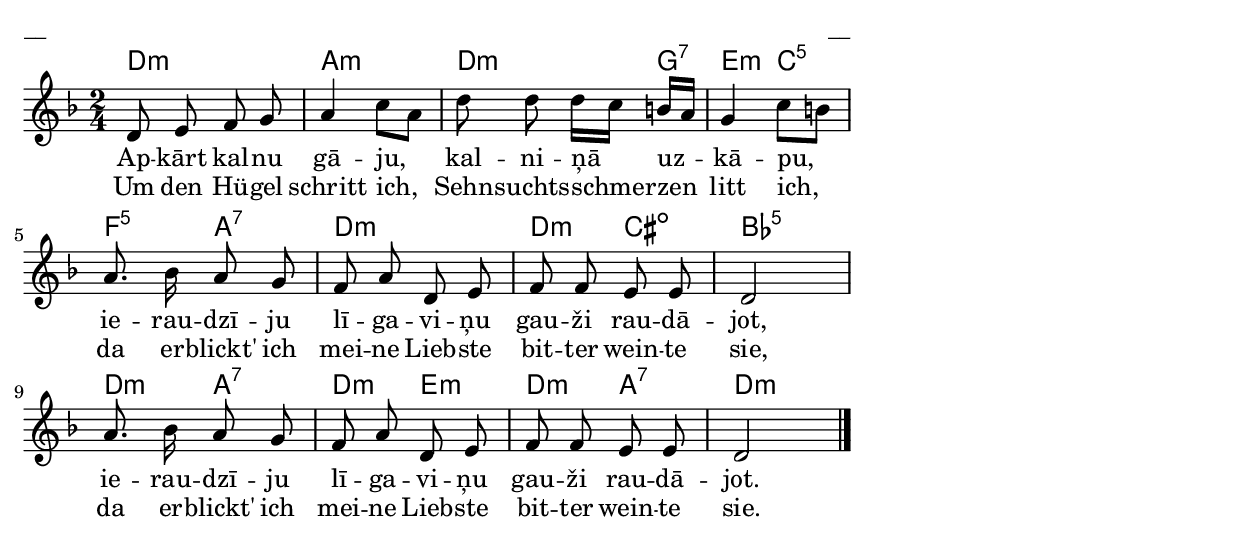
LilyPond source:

\version "2.13.16" 
%\header {
% title = "Apkārt kalnu gāju"
%}
% Vītols, 100 latviešu tautas dziesmas
\paper {
line-width = 14\cm
left-margin = 0.4\cm
between-system-padding = 0.3\cm
between-system-space = 0.3\cm
}
\layout {
indent = #0
ragged-last = ##f
}

voiceA = \relative c' {
\clef "treble"
\key d \minor
\time 2/4
d8 e f g | a4 c8[ a] | d8 d d16[ c] b[ a] | g4 c8[ b] |
a8. bes16 a8 g | f8 a d, e | f8 f e e | d2 |
a'8. bes16 a8 g | f8 a d, e | f8 f e e | d2
\bar "|."  
}


lyricAA = \lyricmode {
Ap -- kārt kal -- nu gā -- ju, kal -- ni -- ņā uz -- kā -- pu, 
ie -- rau -- dzī -- ju lī -- ga -- vi -- ņu gau -- ži rau -- dā -- jot,
ie -- rau -- dzī -- ju lī -- ga -- vi -- ņu gau -- ži rau -- dā -- jot. 
}

lyricAB = \lyricmode {
Um den Hü -- gel schritt ich, Sehn -- suchts -- schmer -- zen litt ich, 
da er -- blickt' ich mei -- ne Lieb -- ste bit -- ter wein -- te sie, 
da er -- blickt' ich mei -- ne Lieb -- ste bit -- ter wein -- te sie. 
}

chordsA = \chordmode {
d2:m | a2:m | d4.:m g8:7 | e4:m c4:5 | f4:5 a4:7 | d2:m |
d4:m cis4:dim | bes2:5 | d4:m a4:7 | d4:m e4:m | d4:m a4:7 | d2:m
}



fullScore = <<
\new ChordNames { \chordsA }
\new Staff {
<<
\new Voice = "voiceA" { \oneVoice \autoBeamOff \voiceA }
\lyricsto "voiceA" \new Lyrics \lyricAA
\lyricsto "voiceA" \new Lyrics \lyricAB
>>
}
>>

\score {
\fullScore
\header { piece = "__" opus = "__" }
}
\markup { \with-color #(x11-color 'white) \sans \smaller "__" }
\score {
\unfoldRepeats
\fullScore
\midi {
\context { \Staff \remove "Staff_performer" }
\context { \Voice \consists "Staff_performer" }
}
}


